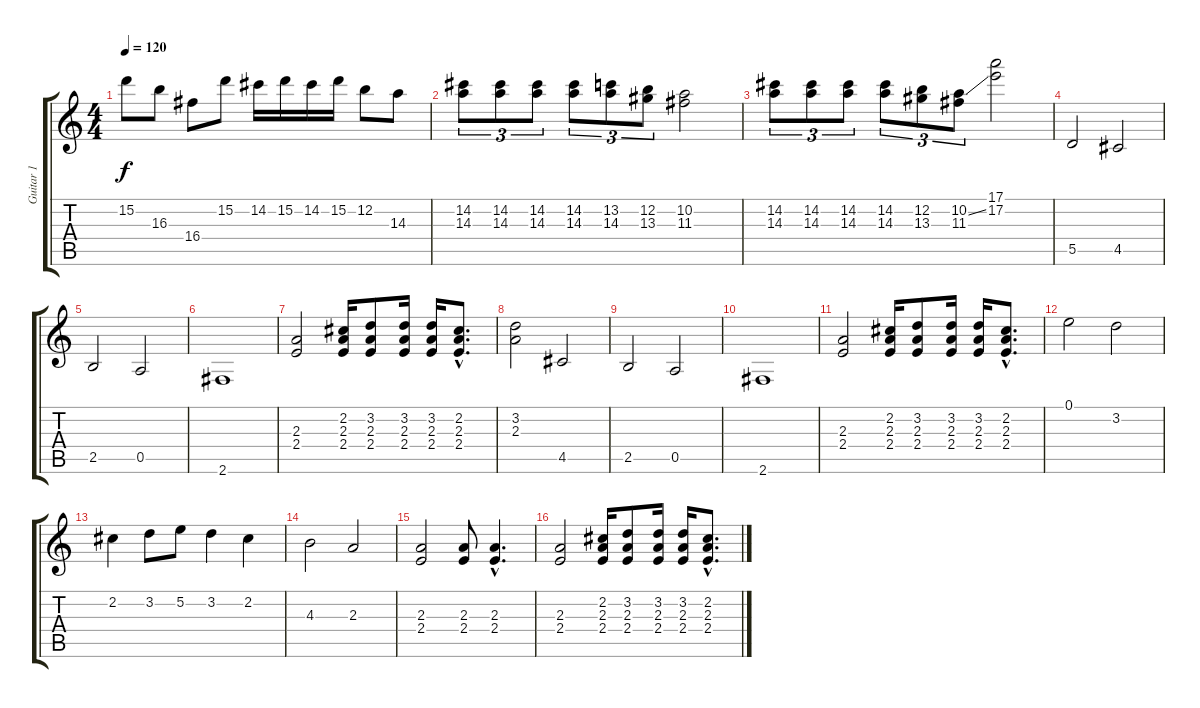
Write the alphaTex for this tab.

\track ("Guitar 1" "Guitar 1") {instrument distortionguitar}
\staff {score tabs}
\tuning (E4 B3 G3 D3 A2 E2) {hide}
\ts (4 4)
\tempo 120
\clef g2
\ks c
15.2.8{dy f} 16.3.8 16.4.8 15.2.8 14.2.16 15.2.16 14.2.16 15.2.16 12.2.8 14.3.8 |
(14.2 14.3).8{tu (3 2)} (14.2 14.3).8{tu (3 2)} (14.2 14.3).8{tu (3 2)} (14.2 14.3).8{tu (3 2)} (13.2 14.3).8{tu (3 2)} (12.2 13.3).8{tu (3 2)} (10.2 11.3).2 |
(14.2 14.3).8{tu (3 2)} (14.2 14.3).8{tu (3 2)} (14.2 14.3).8{tu (3 2)} (14.2 14.3).8{tu (3 2)} (12.2 13.3).8{tu (3 2)} (10.2{ss} 11.3).8{tu (3 2)} (17.1 17.2).2 |
5.5.2 4.5.2 |
2.5.2 0.5.2 |
2.6.1 |
(2.3 2.4).2 (2.2 2.3 2.4).16 (3.2 2.3 2.4).8 (3.2 2.3 2.4).16 (3.2 2.3 2.4).16 (2.2{hac} 2.3{hac} 2.4{hac}).8{d} |
(3.2 2.3).2 4.5.2 |
2.5.2 0.5.2 |
2.6.1 |
(2.3 2.4).2 (2.2 2.3 2.4).16 (3.2 2.3 2.4).8 (3.2 2.3 2.4).16 (3.2 2.3 2.4).16 (2.2{hac} 2.3{hac} 2.4{hac}).8{d} |
0.1.2 3.2.2 |
2.2.4 3.2.8 5.2.8 3.2.4 2.2.4 |
4.3.2 2.3.2 |
(2.3 2.4).2 (2.3 2.4).8 (2.3{hac} 2.4{hac}).4{d} |
(2.3 2.4).2 (2.2 2.3 2.4).16 (3.2 2.3 2.4).8 (3.2 2.3 2.4).16 (3.2 2.3 2.4).16 (2.2{hac} 2.3{hac} 2.4{hac}).8{d}
